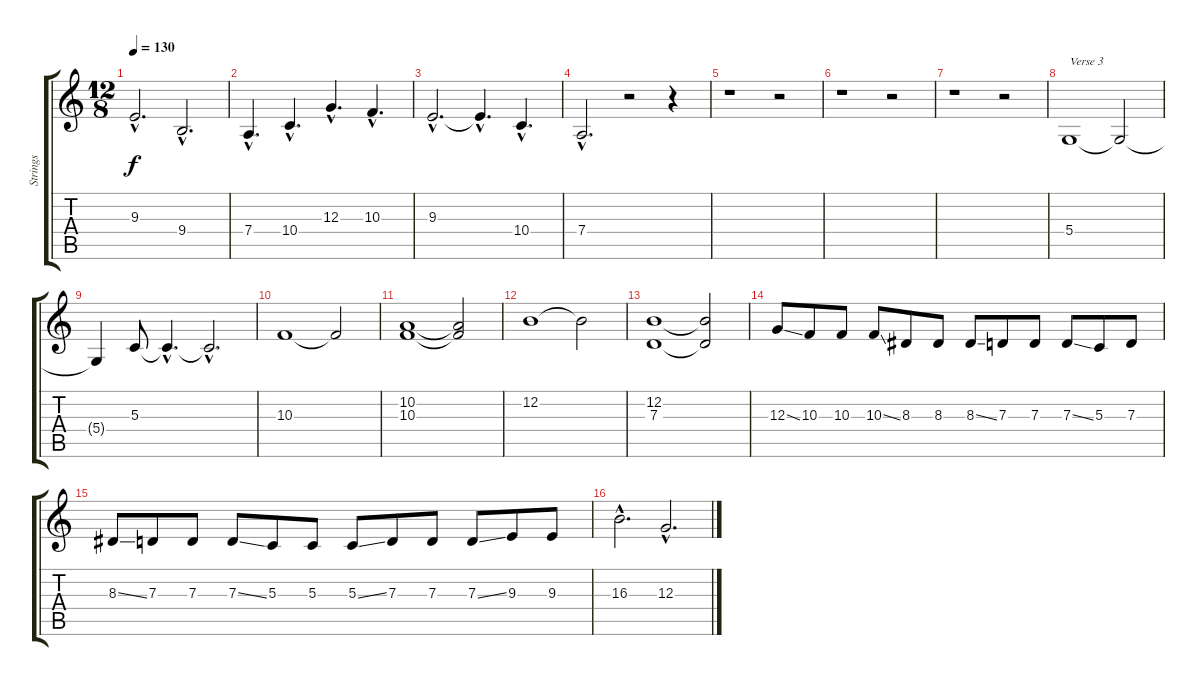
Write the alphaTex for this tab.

\track ("Strings" "Strings") {instrument stringensemble1}
\staff {score tabs}
\tuning (E4 B3 G3 D3 A2 E2) {hide}
\ts (12 8)
\tempo 130
\clef g2
\ks c
9.3{hac}.2{d dy f} 9.4{hac}.2{d} |
7.4{hac}.4{d} 10.4{hac}.4{d} 12.3{hac}.4{d} 10.3{hac}.4{d} |
9.3{hac}.2{d} 9.3{hac t}.4{d} 10.4{hac}.4{d} |
7.4{hac}.2{d} r.2 r.4 |
r.1 r.2 |
r.1 r.2 |
r.1 r.2 |
5.4.1{txt "Verse 3"} 5.4{t}.2 |
5.4{t}.4 5.3.8 5.3{hac t}.4{d} 5.3{hac t}.2{d} |
10.3.1 10.3{t}.2 |
(10.2 10.3).1 (10.2{t} 10.3{t}).2 |
12.2.1 12.2{t}.2 |
(12.2 7.3).1 (12.2{t} 7.3{t}).2 |
12.3{ss}.8 10.3.8 10.3.8 10.3{ss}.8 8.3.8 8.3.8 8.3{ss}.8 7.3.8 7.3.8 7.3{ss}.8 5.3.8 7.3.8 |
8.3{ss}.8 7.3.8 7.3.8 7.3{ss}.8 5.3.8 5.3.8 5.3{ss}.8 7.3.8 7.3.8 7.3{ss}.8 9.3.8 9.3.8 |
16.3{hac}.2{d} 12.3{hac}.2{d}
